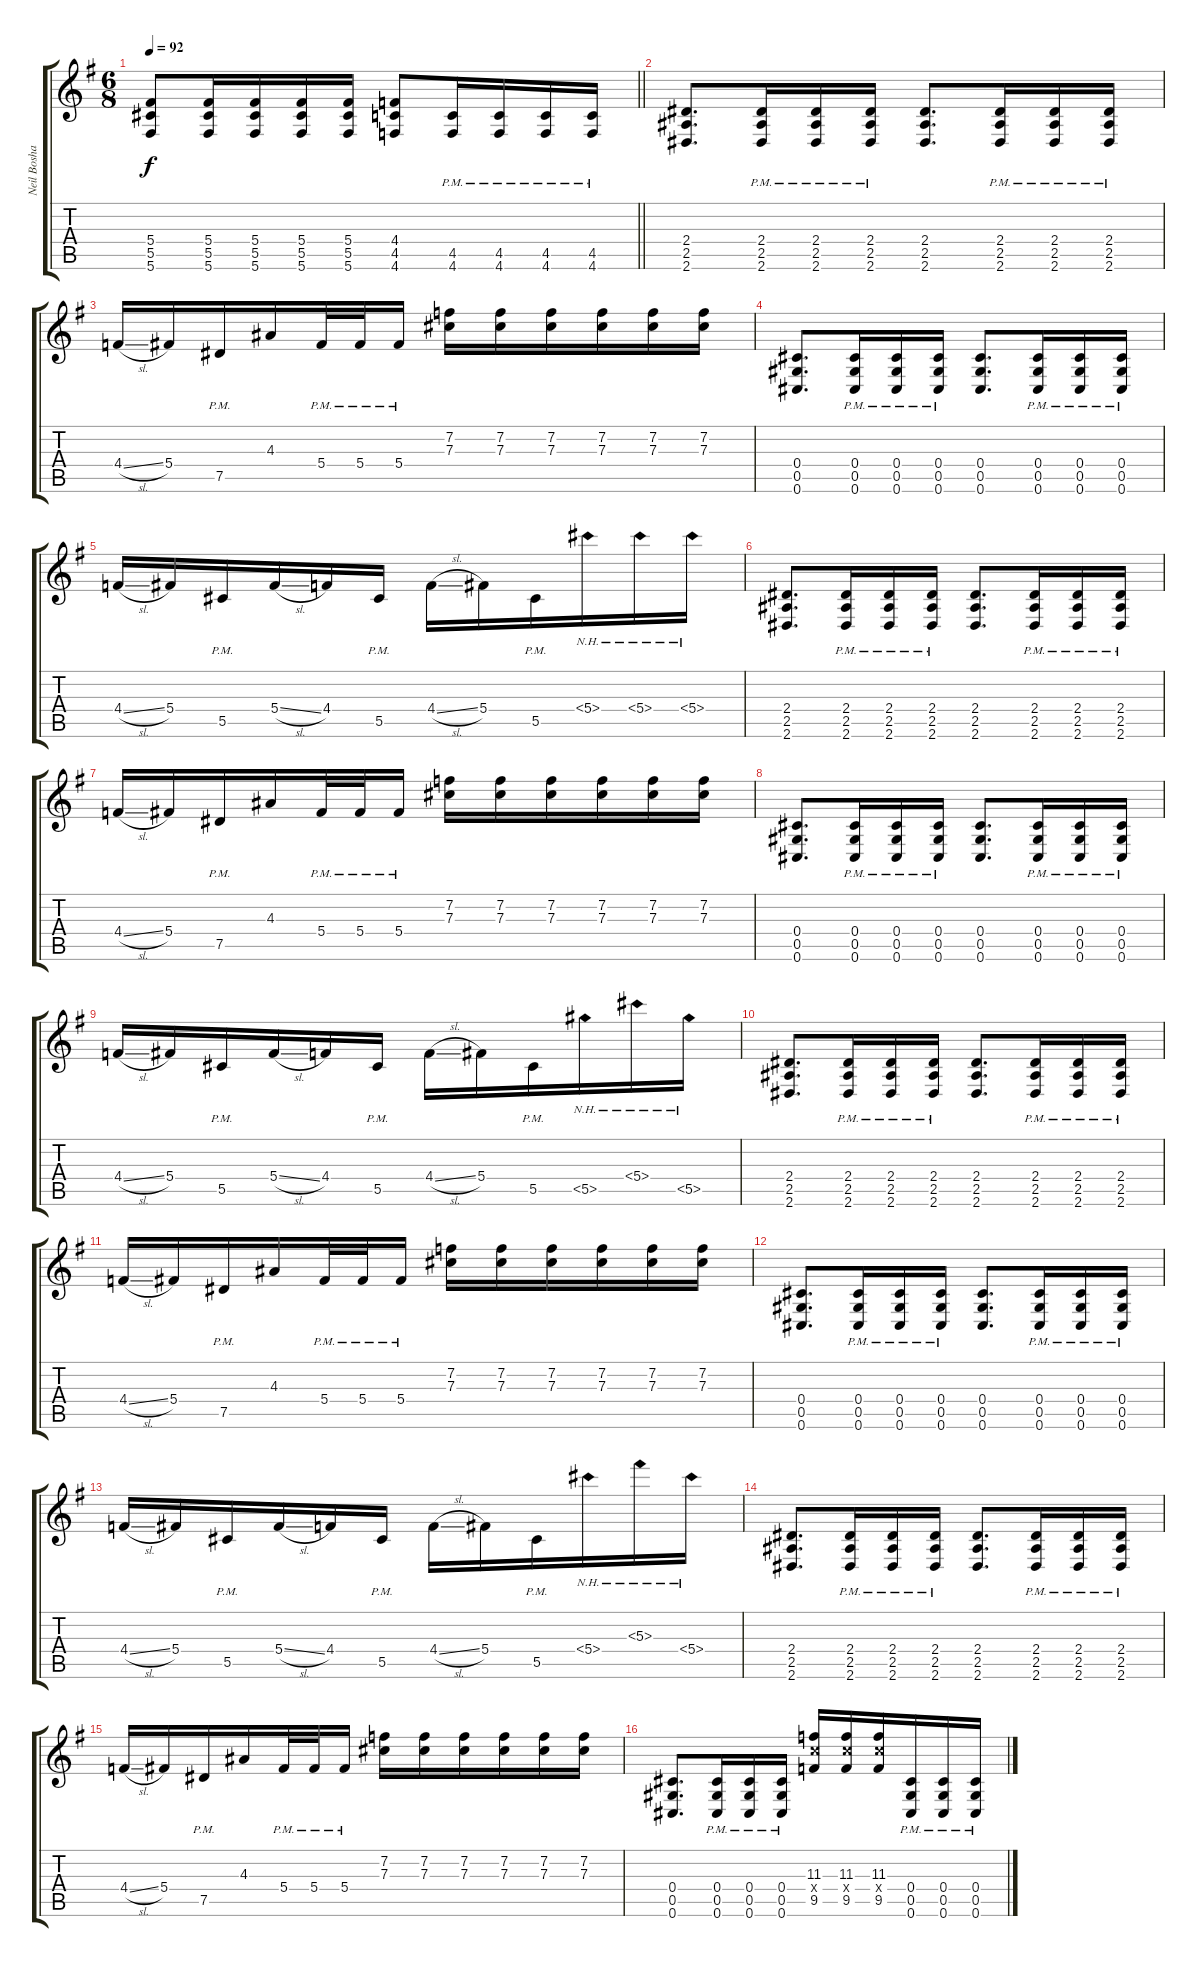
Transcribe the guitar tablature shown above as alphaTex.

\track ("Neil Boshart" "Neil Bosha") {instrument overdrivenguitar}
\staff {score tabs}
\tuning (Eb4 Bb3 Gb3 Db3 Ab2 Db2) {hide}
\ts (6 8)
\tempo 92
\clef g2
\barLineRight lightlight
\ks g
(5.4 5.5 5.6).8{dy f} (5.4 5.5 5.6).16 (5.4 5.5 5.6).16 (5.4 5.5 5.6).16 (5.4 5.5 5.6).16 (4.4 4.5 4.6).8 (4.5{pm} 4.6{pm}).16 (4.5{pm} 4.6{pm}).16 (4.5{pm} 4.6{pm}).16 (4.5{pm} 4.6{pm}).16 |
(2.4 2.5 2.6).8{d} (2.4{pm} 2.5{pm} 2.6{pm}).16 (2.4{pm} 2.5{pm} 2.6{pm}).16 (2.4{pm} 2.5{pm} 2.6{pm}).16 (2.4 2.5 2.6).8{d} (2.4{pm} 2.5{pm} 2.6{pm}).16 (2.4{pm} 2.5{pm} 2.6{pm}).16 (2.4{pm} 2.5{pm} 2.6{pm}).16 |
4.4{sl}.16 5.4.16 7.5{pm}.16 4.3.16 5.4{pm}.32 5.4{pm}.32 5.4{pm}.16 (7.2 7.3).16 (7.2 7.3).16 (7.2 7.3).16 (7.2 7.3).16 (7.2 7.3).16 (7.2 7.3).16 |
(0.4 0.5 0.6).8{d} (0.4{pm} 0.5{pm} 0.6{pm}).16 (0.4{pm} 0.5{pm} 0.6{pm}).16 (0.4{pm} 0.5{pm} 0.6{pm}).16 (0.4 0.5 0.6).8{d} (0.4{pm} 0.5{pm} 0.6{pm}).16 (0.4{pm} 0.5{pm} 0.6{pm}).16 (0.4{pm} 0.5{pm} 0.6{pm}).16 |
4.4{sl}.16 5.4.16 5.5{pm}.16 5.4{sl}.16 4.4.16 5.5{pm}.16 4.4{sl}.16 5.4.16 5.5{pm}.16 5.4{nh}.16 5.4{nh}.16 5.4{nh}.16 |
(2.4 2.5 2.6).8{d} (2.4{pm} 2.5{pm} 2.6{pm}).16 (2.4{pm} 2.5{pm} 2.6{pm}).16 (2.4{pm} 2.5{pm} 2.6{pm}).16 (2.4 2.5 2.6).8{d} (2.4{pm} 2.5{pm} 2.6{pm}).16 (2.4{pm} 2.5{pm} 2.6{pm}).16 (2.4{pm} 2.5{pm} 2.6{pm}).16 |
4.4{sl}.16 5.4.16 7.5{pm}.16 4.3.16 5.4{pm}.32 5.4{pm}.32 5.4{pm}.16 (7.2 7.3).16 (7.2 7.3).16 (7.2 7.3).16 (7.2 7.3).16 (7.2 7.3).16 (7.2 7.3).16 |
(0.4 0.5 0.6).8{d} (0.4{pm} 0.5{pm} 0.6{pm}).16 (0.4{pm} 0.5{pm} 0.6{pm}).16 (0.4{pm} 0.5{pm} 0.6{pm}).16 (0.4 0.5 0.6).8{d} (0.4{pm} 0.5{pm} 0.6{pm}).16 (0.4{pm} 0.5{pm} 0.6{pm}).16 (0.4{pm} 0.5{pm} 0.6{pm}).16 |
4.4{sl}.16 5.4.16 5.5{pm}.16 5.4{sl}.16 4.4.16 5.5{pm}.16 4.4{sl}.16 5.4.16 5.5{pm}.16 5.5{nh}.16 5.4{nh}.16 5.5{nh}.16 |
(2.4 2.5 2.6).8{d} (2.4{pm} 2.5{pm} 2.6{pm}).16 (2.4{pm} 2.5{pm} 2.6{pm}).16 (2.4{pm} 2.5{pm} 2.6{pm}).16 (2.4 2.5 2.6).8{d} (2.4{pm} 2.5{pm} 2.6{pm}).16 (2.4{pm} 2.5{pm} 2.6{pm}).16 (2.4{pm} 2.5{pm} 2.6{pm}).16 |
4.4{sl}.16 5.4.16 7.5{pm}.16 4.3.16 5.4{pm}.32 5.4{pm}.32 5.4{pm}.16 (7.2 7.3).16 (7.2 7.3).16 (7.2 7.3).16 (7.2 7.3).16 (7.2 7.3).16 (7.2 7.3).16 |
(0.4 0.5 0.6).8{d} (0.4{pm} 0.5{pm} 0.6{pm}).16 (0.4{pm} 0.5{pm} 0.6{pm}).16 (0.4{pm} 0.5{pm} 0.6{pm}).16 (0.4 0.5 0.6).8{d} (0.4{pm} 0.5{pm} 0.6{pm}).16 (0.4{pm} 0.5{pm} 0.6{pm}).16 (0.4{pm} 0.5{pm} 0.6{pm}).16 |
4.4{sl}.16 5.4.16 5.5{pm}.16 5.4{sl}.16 4.4.16 5.5{pm}.16 4.4{sl}.16 5.4.16 5.5{pm}.16 5.4{nh}.16 5.3{nh}.16 5.4{nh}.16 |
(2.4 2.5 2.6).8{d} (2.4{pm} 2.5{pm} 2.6{pm}).16 (2.4{pm} 2.5{pm} 2.6{pm}).16 (2.4{pm} 2.5{pm} 2.6{pm}).16 (2.4 2.5 2.6).8{d} (2.4{pm} 2.5{pm} 2.6{pm}).16 (2.4{pm} 2.5{pm} 2.6{pm}).16 (2.4{pm} 2.5{pm} 2.6{pm}).16 |
4.4{sl}.16 5.4.16 7.5{pm}.16 4.3.16 5.4{pm}.32 5.4{pm}.32 5.4{pm}.16 (7.2 7.3).16 (7.2 7.3).16 (7.2 7.3).16 (7.2 7.3).16 (7.2 7.3).16 (7.2 7.3).16 |
(0.4 0.5 0.6).8{d} (0.4{pm} 0.5{pm} 0.6{pm}).16 (0.4{pm} 0.5{pm} 0.6{pm}).16 (0.4{pm} 0.5{pm} 0.6{pm}).16 (11.3 11.4{x} 9.5).16 (11.3 11.4{x} 9.5).16 (11.3 11.4{x} 9.5).16 (0.4{pm} 0.5{pm} 0.6{pm}).16 (0.4{pm} 0.5{pm} 0.6{pm}).16 (0.4{pm} 0.5{pm} 0.6{pm}).16
